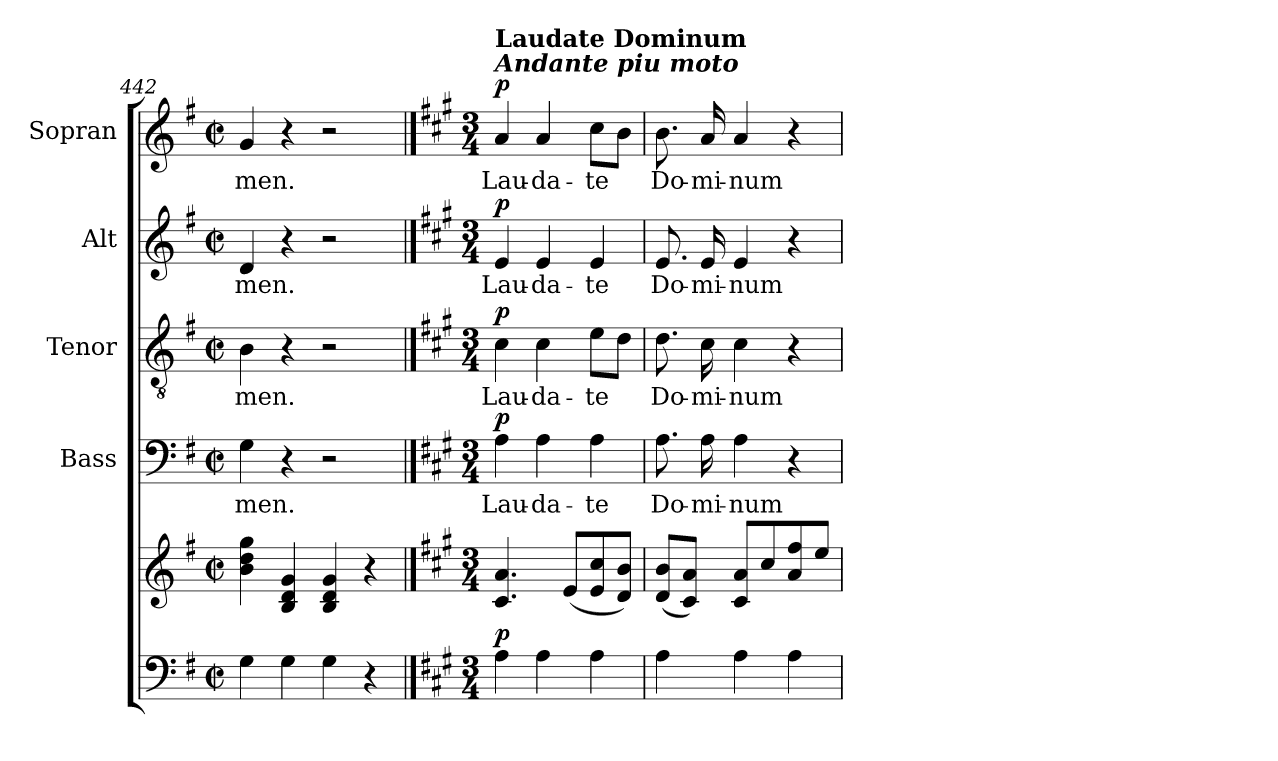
**kern	**kern	**dynam	**kern	**text	**dynam	**kern	**text	**dynam	**kern	**text	**dynam	**kern	**text	**dynam
*part5	*part5	*part5	*part4	*part4	*part4	*part3	*part3	*part3	*part2	*part2	*part2	*part1	*part1	*part1
*staff6	*staff5	*staff5/6	*staff4	*staff4	*staff4	*staff3	*staff3	*staff3	*staff2	*staff2	*staff2	*staff1	*staff1	*staff1
*	*	*	*I"Bass	*	*	*I"Tenor	*	*	*I"Alt	*	*	*I"Sopran	*	*
*	*	*	*I'B.	*	*	*I'T.	*	*	*I'A.	*	*	*I'S.	*	*
*clefF4	*clefG2	*	*clefF4	*	*	*clefGv2	*	*	*clefG2	*	*	*clefG2	*	*
*k[f#]	*k[f#]	*	*k[f#]	*	*	*k[f#]	*	*	*k[f#]	*	*	*k[f#]	*	*
*G:	*G:	*	*G:	*	*	*G:	*	*	*G:	*	*	*G:	*	*
*M2/2	*M2/2	*	*M2/2	*	*	*M2/2	*	*	*M2/2	*	*	*M2/2	*	*
*met(c|)	*met(c|)	*	*met(c|)	*	*	*met(c|)	*	*	*met(c|)	*	*	*met(c|)	*	*
=442	=442	=442	=442	=442	=442	=442	=442	=442	=442	=442	=442	=442	=442	=442
!	!	!	!	!LO:LY:b	!	!	!LO:LY:b	!	!	!LO:LY:b	!	!	!LO:LY:b	!
4G\	4b\ 4dd\ 4gg\	.	4G\	-men.	.	4B\	-men.	.	4d/	-men.	.	4g/	-men.	.
4G\	4B/ 4d/ 4g/	.	4r	.	.	4r	.	.	4r	.	.	4r	.	.
4G\	4B/ 4d/ 4g/	.	2r	.	.	2r	.	.	2r	.	.	2r	.	.
4r	4r	.	.	.	.	.	.	.	.	.	.	.	.	.
!!LO:LB:g=z
==443	==443	==443	==443	==443	==443	==443	==443	==443	==443	==443	==443	==443	==443	==443
*k[f#c#g#]	*k[f#c#g#]	*	*k[f#c#g#]	*	*	*k[f#c#g#]	*	*	*k[f#c#g#]	*	*	*k[f#c#g#]	*	*
*A:	*A:	*	*A:	*	*	*A:	*	*	*A:	*	*	*A:	*	*
*M3/4	*M3/4	*	*M3/4	*	*	*M3/4	*	*	*M3/4	*	*	*M3/4	*	*
!	!	!	!	!	!	!	!	!	!	!	!	!LO:TX:a:Bi:t=Andante piu moto	!	!
!	!	!	!	!	!	!	!	!	!	!	!	!LO:TX:a:B:t=Laudate Dominum	!	!
!	!	!LO:DY:a=2	!	!LO:LY:b	!LO:DY:a	!	!LO:LY:b	!LO:DY:a	!	!LO:LY:b	!LO:DY:a	!	!LO:LY:b	!LO:DY:a
4A\	4.c#/ 4.a/	p	4A\	Lau-	p	4c#\	Lau-	p	4e/	Lau-	p	4a/	Lau-	p
!	!	!	!	!LO:LY:b	!	!	!LO:LY:b	!	!	!LO:LY:b	!	!	!LO:LY:b	!
4A\	.	.	4A\	-da-	.	4c#\	-da-	.	4e/	-da-	.	4a/	-da-	.
.	(<8e/L	.	.	.	.	.	.	.	.	.	.	.	.	.
!	!	!	!	!LO:LY:b	!	!	!LO:LY:b	!	!	!LO:LY:b	!	!	!LO:LY:b	!
4A\	8e/ 8cc#/	.	4A\	-te	.	8e\L	-te	.	4e/	-te	.	8cc#\L	-te	.
.	8d/ 8b/J)	.	.	.	.	8d\J	.	.	.	.	.	8b\J	.	.
=444	=444	=444	=444	=444	=444	=444	=444	=444	=444	=444	=444	=444	=444	=444
!	!	!	!	!LO:LY:b	!	!	!LO:LY:b	!	!	!LO:LY:b	!	!	!LO:LY:b	!
4A\	(<8d/ 8b/L	.	8.A\	Do-	.	8.d\	Do-	.	8.e/	Do-	.	8.b\	Do-	.
.	8c#/ 8a/J)	.	.	.	.	.	.	.	.	.	.	.	.	.
!	!	!	!	!LO:LY:b	!	!	!LO:LY:b	!	!	!LO:LY:b	!	!	!LO:LY:b	!
.	.	.	16A\	-mi-	.	16c#\	-mi-	.	16e/	-mi-	.	16a/	-mi-	.
!	!	!	!	!LO:LY:b	!	!	!LO:LY:b	!	!	!LO:LY:b	!	!	!LO:LY:b	!
4A\	8c#/ 8a/L	.	4A\	-num	.	4c#\	-num	.	4e/	-num	.	4a/	-num	.
.	8cc#/	.	.	.	.	.	.	.	.	.	.	.	.	.
4A\	8a/ 8ff#/	.	4r	.	.	4r	.	.	4r	.	.	4r	.	.
.	8ee/J	.	.	.	.	.	.	.	.	.	.	.	.	.
=	=	=	=	=	=	=	=	=	=	=	=	=	=	=
*-	*-	*-	*-	*-	*-	*-	*-	*-	*-	*-	*-	*-	*-	*-
